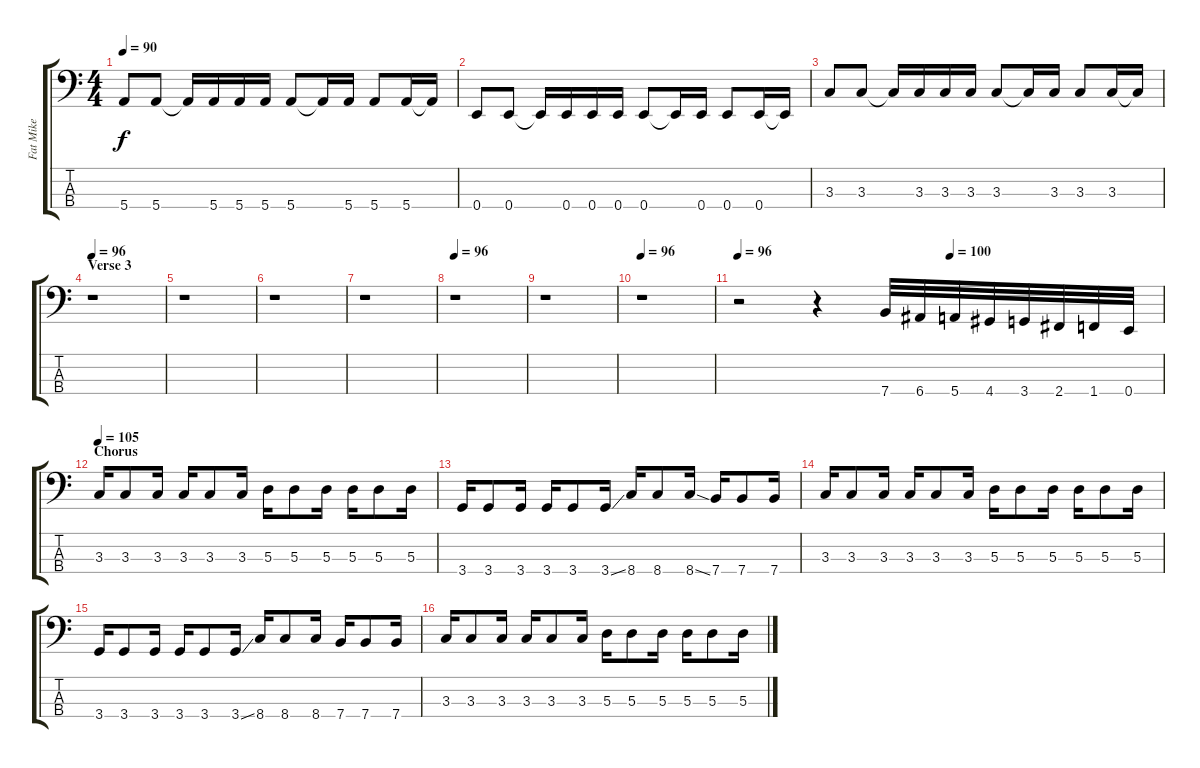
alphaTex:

\track ("Fat Mike" "Fat Mike") {instrument slapbass1}
\staff {score tabs}
\tuning (G2 D2 A1 E1) {hide}
\ts (4 4)
\tempo 90
\clef f4
\ks c
5.4.8{dy f} 5.4.8 5.4{t}.16 5.4.16 5.4.16 5.4.16 5.4.8 5.4{t}.16 5.4.16 5.4.8 5.4.16 5.4{t}.16 |
0.4.8 0.4.8 0.4{t}.16 0.4.16 0.4.16 0.4.16 0.4.8 0.4{t}.16 0.4.16 0.4.8 0.4.16 0.4{t}.16 |
3.3.8 3.3.8 3.3{t}.16 3.3.16 3.3.16 3.3.16 3.3.8 3.3{t}.16 3.3.16 3.3.8 3.3.16 3.3{t}.16 |
\section ("" "Verse 3")
\tempo 96
r.1 |
r.1 |
r.1 |
r.1 |
\tempo 96
r.1 |
r.1 |
\tempo 96
r.1 |
\tempo 96
\tempo (100 0.5)
r.2 r.4 7.4.32 6.4.32 5.4.32 4.4.32 3.4.32 2.4.32 1.4.32 0.4.32 |
\section ("" "Chorus")
\tempo 105
3.3.16 3.3.8 3.3.16 3.3.16 3.3.8 3.3.16 5.3.16 5.3.8 5.3.16 5.3.16 5.3.8 5.3.16 |
3.4.16 3.4.8 3.4.16 3.4.16 3.4.8 3.4{ss}.16 8.4.16 8.4.8 8.4{ss}.16 7.4.16 7.4.8 7.4.16 |
3.3.16 3.3.8 3.3.16 3.3.16 3.3.8 3.3.16 5.3.16 5.3.8 5.3.16 5.3.16 5.3.8 5.3.16 |
3.4.16 3.4.8 3.4.16 3.4.16 3.4.8 3.4{ss}.16 8.4.16 8.4.8 8.4.16 7.4.16 7.4.8 7.4.16 |
3.3.16 3.3.8 3.3.16 3.3.16 3.3.8 3.3.16 5.3.16 5.3.8 5.3.16 5.3.16 5.3.8 5.3.16
